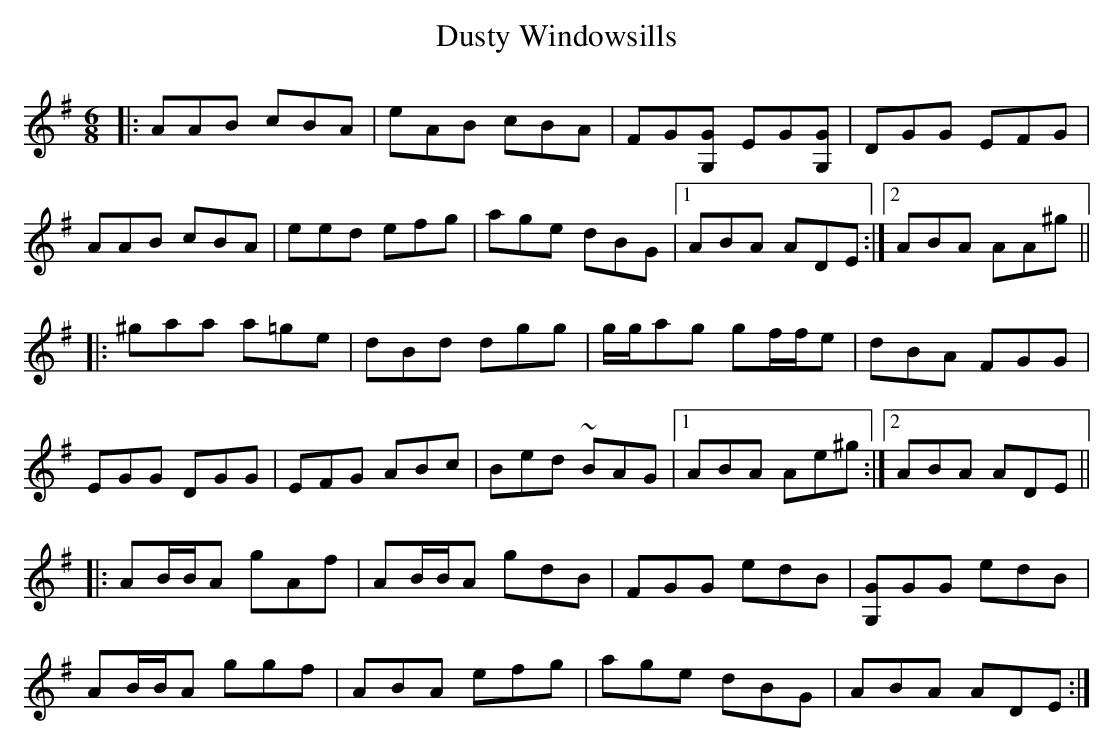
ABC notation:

X:1
T: Dusty Windowsills
M: 6/8
L: 1/8
K: Ador
|:AAB cBA|eAB cBA|FG[G,G] EG[G,G]|DGG EFG|
AAB cBA|eed efg|age dBG|1 ABA ADE:|2 ABA AA^g||
|:^gaa a=ge|dBd dgg|g/g/ag gf/f/e|dBA FGG|
EGG DGG|EFG ABc|Bed ~BAG|1 ABA Ae^g:|2 ABA ADE||
|:AB/B/A gAf|AB/B/A gdB|FGG edB|[G,G]GG edB|
AB/B/A ggf|ABA efg|age dBG|ABA ADE:|
